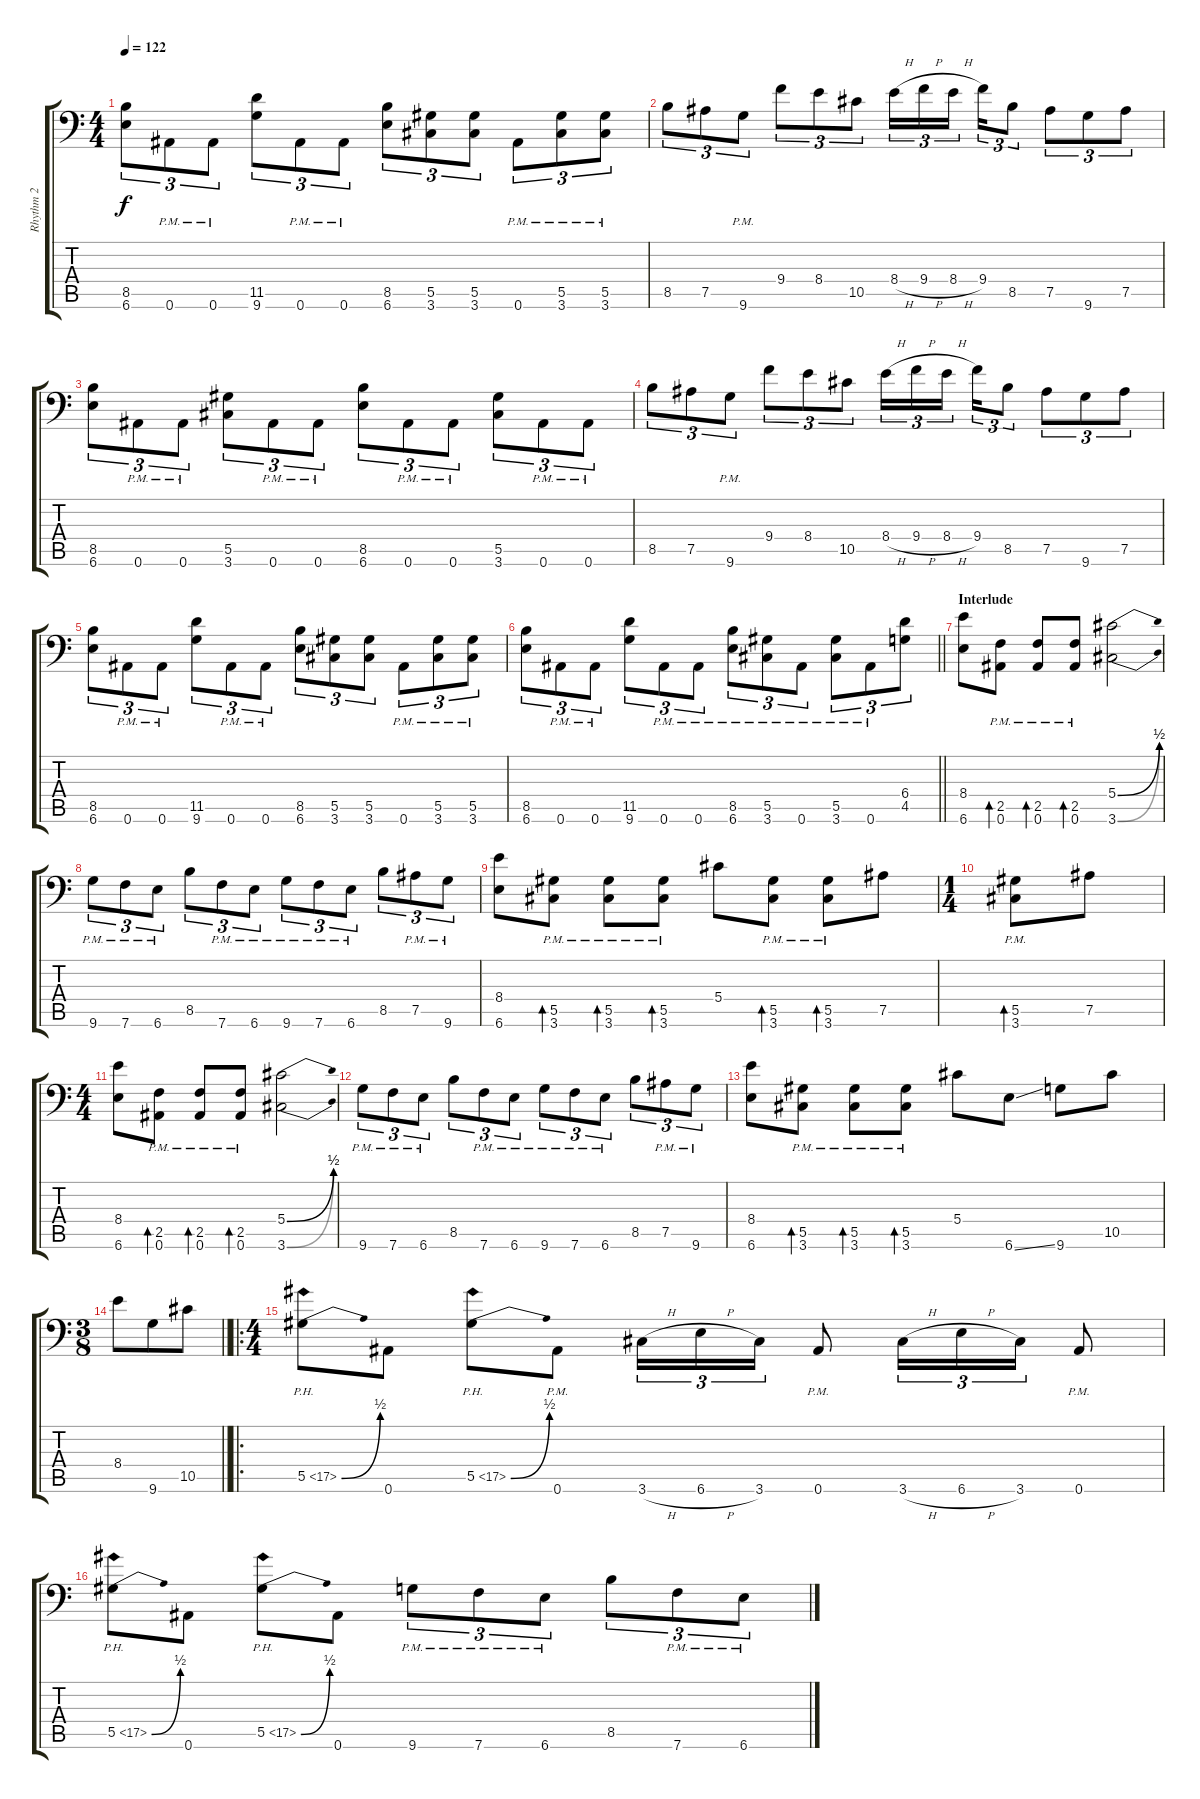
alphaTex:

\track ("Rhythm 2" "Rhythm 2") {instrument overdrivenguitar}
\staff {score tabs}
\tuning (Bb3 F3 Db3 Ab2 Eb2 Bb1) {hide}
\ts (4 4)
\tempo 122
\clef f4
\ks c
(8.5 6.6).8{tu (3 2) dy f} 0.6{pm}.8{tu (3 2)} 0.6{pm}.8{tu (3 2)} (11.5 9.6).8{tu (3 2)} 0.6{pm}.8{tu (3 2)} 0.6{pm}.8{tu (3 2)} (8.5 6.6).8{tu (3 2)} (5.5 3.6).8{tu (3 2)} (5.5 3.6).8{tu (3 2)} 0.6{pm}.8{tu (3 2)} (5.5{pm} 3.6{pm}).8{tu (3 2)} (5.5{pm} 3.6{pm}).8{tu (3 2)} |
8.5.8{tu (3 2)} 7.5.8{tu (3 2)} 9.6{pm}.8{tu (3 2)} 9.4.8{tu (3 2)} 8.4.8{tu (3 2)} 10.5.8{tu (3 2)} 8.4{h}.16{tu (3 2)} 9.4{h}.16{tu (3 2)} 8.4{h}.16{tu (3 2) beam splitsecondary} 9.4.16{tu (3 2)} 8.5.8{tu (3 2)} 7.5.8{tu (3 2)} 9.6.8{tu (3 2)} 7.5.8{tu (3 2)} |
(8.5 6.6).8{tu (3 2)} 0.6{pm}.8{tu (3 2)} 0.6{pm}.8{tu (3 2)} (5.5 3.6).8{tu (3 2)} 0.6{pm}.8{tu (3 2)} 0.6{pm}.8{tu (3 2)} (8.5 6.6).8{tu (3 2)} 0.6{pm}.8{tu (3 2)} 0.6{pm}.8{tu (3 2)} (5.5 3.6).8{tu (3 2)} 0.6{pm}.8{tu (3 2)} 0.6{pm}.8{tu (3 2)} |
8.5.8{tu (3 2)} 7.5.8{tu (3 2)} 9.6{pm}.8{tu (3 2)} 9.4.8{tu (3 2)} 8.4.8{tu (3 2)} 10.5.8{tu (3 2)} 8.4{h}.16{tu (3 2)} 9.4{h}.16{tu (3 2)} 8.4{h}.16{tu (3 2) beam splitsecondary} 9.4.16{tu (3 2)} 8.5.8{tu (3 2)} 7.5.8{tu (3 2)} 9.6.8{tu (3 2)} 7.5.8{tu (3 2)} |
(8.5 6.6).8{tu (3 2)} 0.6{pm}.8{tu (3 2)} 0.6{pm}.8{tu (3 2)} (11.5 9.6).8{tu (3 2)} 0.6{pm}.8{tu (3 2)} 0.6{pm}.8{tu (3 2)} (8.5 6.6).8{tu (3 2)} (5.5 3.6).8{tu (3 2)} (5.5 3.6).8{tu (3 2)} 0.6{pm}.8{tu (3 2)} (5.5{pm} 3.6{pm}).8{tu (3 2)} (5.5{pm} 3.6{pm}).8{tu (3 2)} |
\barLineRight lightlight
(8.5 6.6).8{tu (3 2)} 0.6{pm}.8{tu (3 2)} 0.6{pm}.8{tu (3 2)} (11.5 9.6).8{tu (3 2)} 0.6{pm}.8{tu (3 2)} 0.6{pm}.8{tu (3 2)} (8.5{pm} 6.6{pm}).8{tu (3 2)} (5.5{pm} 3.6{pm}).8{tu (3 2)} 0.6{pm}.8{tu (3 2)} (5.5{pm} 3.6{pm}).8{tu (3 2)} 0.6{pm}.8{tu (3 2)} (6.4 4.5).8{tu (3 2)} |
\section ("" "Interlude")
(8.4 6.6).8 (2.5{pm} 0.6{pm}).8{bd 60} (2.5{pm} 0.6{pm}).8{bd 60} (2.5{pm} 0.6{pm}).8{bd 60} (5.4{be (bend 0 0 60 2)} 3.6{be (bend 0 0 60 2)}).2 |
9.6{pm}.8{tu (3 2)} 7.6{pm}.8{tu (3 2)} 6.6{pm}.8{tu (3 2)} 8.5.8{tu (3 2)} 7.6{pm}.8{tu (3 2)} 6.6{pm}.8{tu (3 2)} 9.6{pm}.8{tu (3 2)} 7.6{pm}.8{tu (3 2)} 6.6{pm}.8{tu (3 2)} 8.5.8{tu (3 2)} 7.5{pm}.8{tu (3 2)} 9.6{pm}.8{tu (3 2)} |
(8.4 6.6).8 (5.5{pm} 3.6{pm}).8{bd 60} (5.5{pm} 3.6{pm}).8{bd 60} (5.5{pm} 3.6{pm}).8{bd 60} 5.4.8 (5.5{pm} 3.6{pm}).8{bd 60} (5.5{pm} 3.6{pm}).8{bd 60} 7.5.8 |
\ts (1 4)
(5.5{pm} 3.6{pm}).8{bd 60} 7.5.8 |
\ts (4 4)
(8.4 6.6).8 (2.5{pm} 0.6{pm}).8{bd 60} (2.5{pm} 0.6{pm}).8{bd 60} (2.5{pm} 0.6{pm}).8{bd 60} (5.4{be (bend 0 0 60 2)} 3.6{be (bend 0 0 60 2)}).2 |
9.6{pm}.8{tu (3 2)} 7.6{pm}.8{tu (3 2)} 6.6{pm}.8{tu (3 2)} 8.5.8{tu (3 2)} 7.6{pm}.8{tu (3 2)} 6.6{pm}.8{tu (3 2)} 9.6{pm}.8{tu (3 2)} 7.6{pm}.8{tu (3 2)} 6.6{pm}.8{tu (3 2)} 8.5.8{tu (3 2)} 7.5{pm}.8{tu (3 2)} 9.6{pm}.8{tu (3 2)} |
(8.4 6.6).8 (5.5{pm} 3.6{pm}).8{bd 60} (5.5{pm} 3.6{pm}).8{bd 60} (5.5{pm} 3.6{pm}).8{bd 60} 5.4.8 6.6{ss}.8 9.6.8 10.5.8 |
\ts (3 8)
\barLineRight lightlight
8.4.8 9.6.8 10.5.8 |
\ro
\ts (4 4)
5.5{be (bend 0 0 60 2) ph 12}.8 0.6.8 5.5{be (bend 0 0 60 2) ph 12}.8 0.6{pm}.8 3.6{h}.16{tu (3 2)} 6.6{h}.16{tu (3 2)} 3.6.16{tu (3 2)} 0.6{pm}.8 3.6{h}.16{tu (3 2)} 6.6{h}.16{tu (3 2)} 3.6.16{tu (3 2)} 0.6{pm}.8 |
5.5{be (bend 0 0 60 2) ph 12}.8 0.6.8 5.5{be (bend 0 0 60 2) ph 12}.8 0.6.8 9.6{pm}.8{tu (3 2)} 7.6{pm}.8{tu (3 2)} 6.6{pm}.8{tu (3 2)} 8.5.8{tu (3 2)} 7.6{pm}.8{tu (3 2)} 6.6{pm}.8{tu (3 2)}
